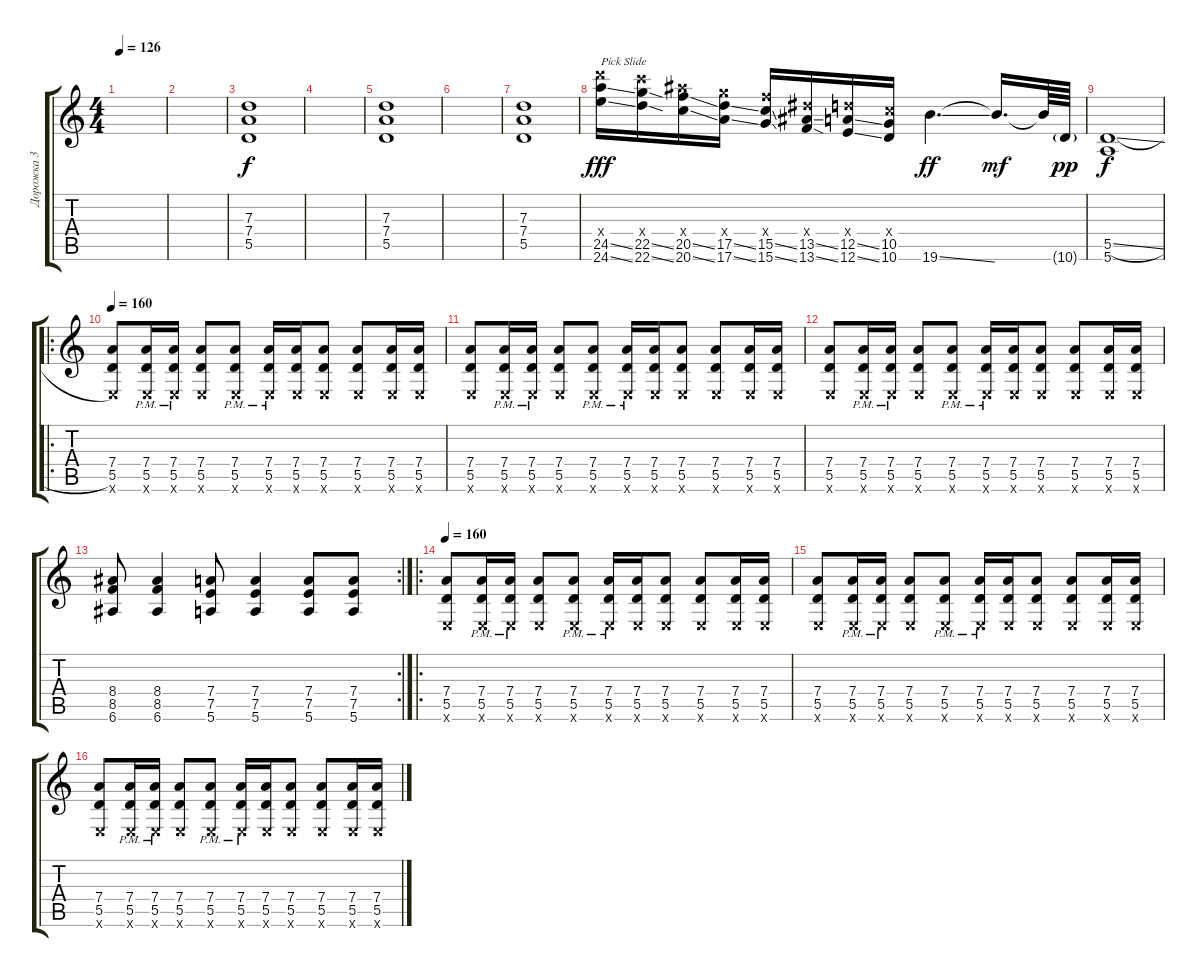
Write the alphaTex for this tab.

\track ("Дорожка 3" "Дорожка 3") {instrument distortionguitar}
\staff {score tabs}
\tuning (E4 B3 G3 D3 A2 E2) {hide}
\ts (4 4)
\tempo 126
\clef g2
\ks c
|
|
(7.3 7.4 5.5).1 |
|
(7.3 7.4 5.5).1 |
|
(7.3 7.4 5.5).1 |
(24.4{x} 24.5{ss} 24.6{ss}).16{txt "Pick Slide" dy fff volume 16 instrument guitarfretnoise} (22.4{x} 22.5{ss} 22.6{ss}).16 (20.4{x} 20.5{ss} 20.6{ss}).16 (17.4{x} 17.5{ss} 17.6{ss}).16 (15.4{x} 15.5{ss} 15.6{ss}).16 (13.4{x} 13.5{ss} 13.6{ss}).16 (12.4{x} 12.5{ss} 12.6{ss}).16 (10.4{x} 10.5 10.6).16 19.6{ss}.4{d dy ff volume 12 instrument overdrivenguitar} 19.6{t}.16{d dy mf} 19.6{t}.64 10.6{g}.64{dy pp} |
(5.5{sl} 5.6).1{dy f} |
\ro
\tempo 160
(7.4 5.5 0.6{x}).8{instrument distortionguitar} (7.4{pm} 5.5 0.6{x}).16 (7.4{pm} 5.5 0.6{x}).16 (7.4 5.5 0.6{x}).8 (7.4 5.5{pm} 0.6{x}).8 (7.4 5.5{pm} 0.6{x}).16 (7.4 5.5 0.6{x}).16 (7.4 5.5 0.6{x}).8 (7.4 5.5 0.6{x}).8 (7.4 5.5 0.6{x}).16 (7.4 5.5 0.6{x}).16 |
(7.4 5.5 0.6{x}).8 (7.4{pm} 5.5 0.6{x}).16 (7.4{pm} 5.5 0.6{x}).16 (7.4 5.5 0.6{x}).8 (7.4 5.5{pm} 0.6{x}).8 (7.4 5.5{pm} 0.6{x}).16 (7.4 5.5 0.6{x}).16 (7.4 5.5 0.6{x}).8 (7.4 5.5 0.6{x}).8 (7.4 5.5 0.6{x}).16 (7.4 5.5 0.6{x}).16 |
(7.4 5.5 0.6{x}).8 (7.4{pm} 5.5 0.6{x}).16 (7.4{pm} 5.5 0.6{x}).16 (7.4 5.5 0.6{x}).8 (7.4 5.5{pm} 0.6{x}).8 (7.4 5.5{pm} 0.6{x}).16 (7.4 5.5 0.6{x}).16 (7.4 5.5 0.6{x}).8 (7.4 5.5 0.6{x}).8 (7.4 5.5 0.6{x}).16 (7.4 5.5 0.6{x}).16 |
\rc 2
(8.4 8.5 6.6).8 (8.4 8.5 6.6).4 (7.4 7.5 5.6).8 (7.4 7.5 5.6).4 (7.4 7.5 5.6).8 (7.4 7.5 5.6).8 |
\ro
\tempo 160
(7.4 5.5 0.6{x}).8 (7.4{pm} 5.5 0.6{x}).16 (7.4{pm} 5.5 0.6{x}).16 (7.4 5.5 0.6{x}).8 (7.4 5.5{pm} 0.6{x}).8 (7.4 5.5{pm} 0.6{x}).16 (7.4 5.5 0.6{x}).16 (7.4 5.5 0.6{x}).8 (7.4 5.5 0.6{x}).8 (7.4 5.5 0.6{x}).16 (7.4 5.5 0.6{x}).16 |
(7.4 5.5 0.6{x}).8 (7.4{pm} 5.5 0.6{x}).16 (7.4{pm} 5.5 0.6{x}).16 (7.4 5.5 0.6{x}).8 (7.4 5.5{pm} 0.6{x}).8 (7.4 5.5{pm} 0.6{x}).16 (7.4 5.5 0.6{x}).16 (7.4 5.5 0.6{x}).8 (7.4 5.5 0.6{x}).8 (7.4 5.5 0.6{x}).16 (7.4 5.5 0.6{x}).16 |
(7.4 5.5 0.6{x}).8 (7.4{pm} 5.5 0.6{x}).16 (7.4{pm} 5.5 0.6{x}).16 (7.4 5.5 0.6{x}).8 (7.4 5.5{pm} 0.6{x}).8 (7.4 5.5{pm} 0.6{x}).16 (7.4 5.5 0.6{x}).16 (7.4 5.5 0.6{x}).8 (7.4 5.5 0.6{x}).8 (7.4 5.5 0.6{x}).16 (7.4 5.5 0.6{x}).16
